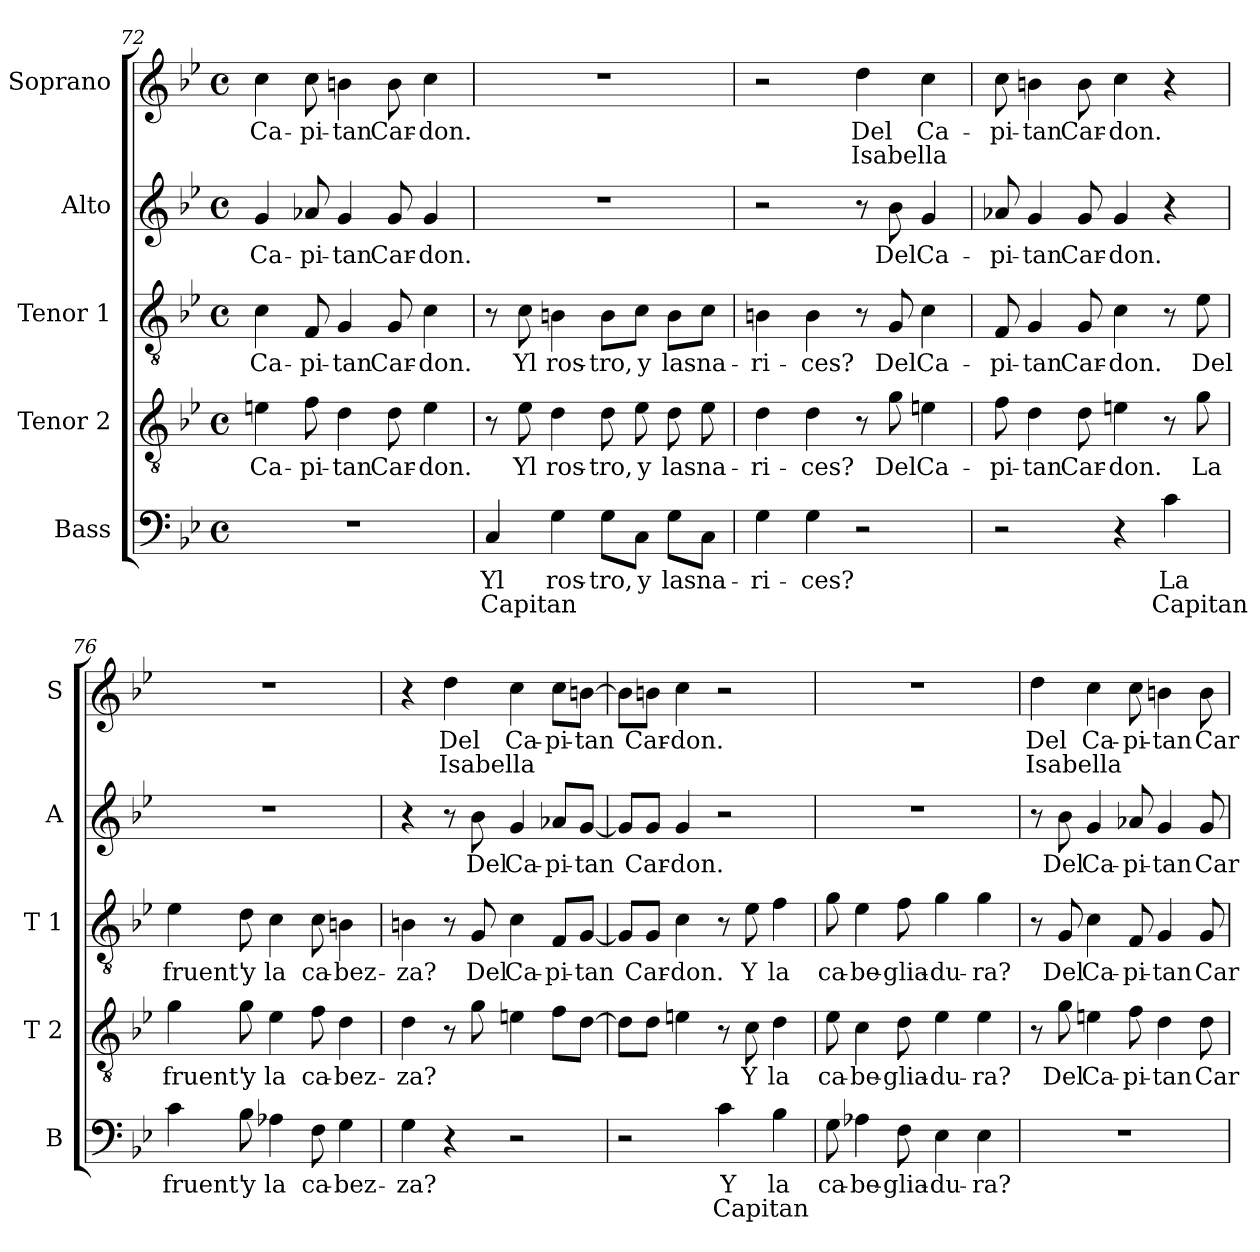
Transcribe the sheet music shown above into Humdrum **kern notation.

**kern	**text	**text	**kern	**text	**kern	**text	**kern	**text	**kern	**text	**text
*part5	*part5	*part5	*part4	*part4	*part3	*part3	*part2	*part2	*part1	*part1	*part1
*staff5	*staff5	*staff5	*staff4	*staff4	*staff3	*staff3	*staff2	*staff2	*staff1	*staff1	*staff1
*I"Bass	*	*	*I"Tenor 2	*	*I"Tenor 1	*	*I"Alto	*	*I"Soprano	*	*
*I'B	*	*	*I'T 2	*	*I'T 1	*	*I'A	*	*I'S	*	*
*clefF4	*	*	*clefGv2	*	*clefGv2	*	*clefG2	*	*clefG2	*	*
*k[b-e-]	*	*	*k[b-e-]	*	*k[b-e-]	*	*k[b-e-]	*	*k[b-e-]	*	*
*B-:	*	*	*B-:	*	*B-:	*	*B-:	*	*B-:	*	*
*M4/4	*	*	*M4/4	*	*M4/4	*	*M4/4	*	*M4/4	*	*
*met(c)	*	*	*met(c)	*	*met(c)	*	*met(c)	*	*met(c)	*	*
=72	=72	=72	=72	=72	=72	=72	=72	=72	=72	=72	=72
!	!	!	!	!LO:LY:b	!	!LO:LY:b	!	!LO:LY:b	!	!LO:LY:b	!
1r	.	.	4en\	Ca-	4c\	Ca-	4g/	Ca-	4cc\	Ca-	.
!	!	!	!	!LO:LY:b	!	!LO:LY:b	!	!LO:LY:b	!	!LO:LY:b	!
.	.	.	8f\	-pi-	8F/	-pi-	8a-X/	-pi-	8cc\	-pi-	.
!	!	!	!	!LO:LY:b	!	!LO:LY:b	!	!LO:LY:b	!	!LO:LY:b	!
.	.	.	4d\	-tan	4G/	-tan	4g/	-tan	4bn\	-tan	.
!	!	!	!	!LO:LY:b	!	!LO:LY:b	!	!LO:LY:b	!	!LO:LY:b	!
.	.	.	8d\	Car-	8G/	Car-	8g/	Car-	8b\	Car-	.
!	!	!	!	!LO:LY:b	!	!LO:LY:b	!	!LO:LY:b	!	!LO:LY:b	!
.	.	.	4e\	-don.	4c\	-don.	4g/	-don.	4cc\	-don.	.
=73	=73	=73	=73	=73	=73	=73	=73	=73	=73	=73	=73
!	!LO:LY:b	!LO:LY:a	!	!	!	!	!	!	!	!	!
4C/	Yl	Capitan	8r	.	8r	.	1r	.	1r	.	.
!	!	!	!	!LO:LY:b	!	!LO:LY:b	!	!	!	!	!
.	.	.	8e-\	Yl	8c\	Yl	.	.	.	.	.
!	!LO:LY:b	!	!	!LO:LY:b	!	!LO:LY:b	!	!	!	!	!
4G\	ros-	.	4d\	ros-	4Bn\	ros-	.	.	.	.	.
!	!LO:LY:b	!	!	!LO:LY:b	!	!LO:LY:b	!	!	!	!	!
8G\L	-tro,	.	8d\	-tro,	8B\L	-tro,	.	.	.	.	.
!	!LO:LY:b	!	!	!LO:LY:b	!	!LO:LY:b	!	!	!	!	!
8C\J	y	.	8e-\	y	8c\J	y	.	.	.	.	.
!	!LO:LY:b	!	!	!LO:LY:b	!	!LO:LY:b	!	!	!	!	!
8G\L	las	.	8d\	las	8B\L	las	.	.	.	.	.
!	!LO:LY:b	!	!	!LO:LY:b	!	!LO:LY:b	!	!	!	!	!
8C\J	na-	.	8e-\	na-	8c\J	na-	.	.	.	.	.
=74	=74	=74	=74	=74	=74	=74	=74	=74	=74	=74	=74
!	!LO:LY:b	!	!	!LO:LY:b	!	!LO:LY:b	!	!	!	!	!
4G\	-ri-	.	4d\	-ri-	4Bn\	-ri-	2r	.	2r	.	.
!	!LO:LY:b	!	!	!LO:LY:b	!	!LO:LY:b	!	!	!	!	!
4G\	-ces?	.	4d\	-ces?	4B\	-ces?	.	.	.	.	.
!	!	!	!	!	!	!	!	!	!	!LO:LY:b	!LO:LY:a
2r	.	.	8r	.	8r	.	8r	.	4dd\	Del	Isabella
!	!	!	!	!LO:LY:b	!	!LO:LY:b	!	!LO:LY:b	!	!	!
.	.	.	8g\	Del	8G/	Del	8b-\	Del	.	.	.
!	!	!	!	!LO:LY:b	!	!LO:LY:b	!	!LO:LY:b	!	!LO:LY:b	!
.	.	.	4en\	Ca-	4c\	Ca-	4g/	Ca-	4cc\	Ca-	.
!!LO:LB:g=z
=75	=75	=75	=75	=75	=75	=75	=75	=75	=75	=75	=75
!	!	!	!	!LO:LY:b	!	!LO:LY:b	!	!LO:LY:b	!	!LO:LY:b	!
2r	.	.	8f\	-pi-	8F/	-pi-	8a-X/	-pi-	8cc\	-pi-	.
!	!	!	!	!LO:LY:b	!	!LO:LY:b	!	!LO:LY:b	!	!LO:LY:b	!
.	.	.	4d\	-tan	4G/	-tan	4g/	-tan	4bn\	-tan	.
!	!	!	!	!LO:LY:b	!	!LO:LY:b	!	!LO:LY:b	!	!LO:LY:b	!
.	.	.	8d\	Car-	8G/	Car-	8g/	Car-	8b\	Car-	.
!	!	!	!	!LO:LY:b	!	!LO:LY:b	!	!LO:LY:b	!	!LO:LY:b	!
4r	.	.	4en\	-don.	4c\	-don.	4g/	-don.	4cc\	-don.	.
!	!LO:LY:b	!LO:LY:a	!	!	!	!	!	!	!	!	!
4c\	La	Capitan	8r	.	8r	.	4r	.	4r	.	.
!	!	!	!	!LO:LY:b	!	!LO:LY:b	!	!	!	!	!
.	.	.	8g\	La	8e-\	Del	.	.	.	.	.
=76	=76	=76	=76	=76	=76	=76	=76	=76	=76	=76	=76
!	!LO:LY:b	!	!	!LO:LY:b	!	!LO:LY:b	!	!	!	!	!
4c\	fruent',	.	4g\	fruent',	4e-\	fruent',	1r	.	1r	.	.
!	!LO:LY:b	!	!	!LO:LY:b	!	!LO:LY:b	!	!	!	!	!
8B-\	y	.	8g\	y	8d\	y	.	.	.	.	.
!	!LO:LY:b	!	!	!LO:LY:b	!	!LO:LY:b	!	!	!	!	!
4A-X\	la	.	4e-\	la	4c\	la	.	.	.	.	.
!	!LO:LY:b	!	!	!LO:LY:b	!	!LO:LY:b	!	!	!	!	!
8F\	ca-	.	8f\	ca-	8c\	ca-	.	.	.	.	.
!	!LO:LY:b	!	!	!LO:LY:b	!	!LO:LY:b	!	!	!	!	!
4G\	-bez-	.	4d\	-bez-	4Bn\	-bez-	.	.	.	.	.
=77	=77	=77	=77	=77	=77	=77	=77	=77	=77	=77	=77
!	!LO:LY:b	!	!	!LO:LY:b	!	!LO:LY:b	!	!	!	!	!
4G\	-za?	.	4d\	-za?	4Bn\	-za?	4r	.	4r	.	.
!	!	!	!	!	!	!	!	!	!	!LO:LY:b	!LO:LY:a
4r	.	.	8r	.	8r	.	8r	.	4dd\	Del	Isabella
!	!	!	!	!	!	!LO:LY:b	!	!LO:LY:b	!	!	!
.	.	.	8g\	.	8G/	Del	8b-\	Del	.	.	.
!	!	!	!	!	!	!LO:LY:b	!	!LO:LY:b	!	!LO:LY:b	!
2r	.	.	4en\	.	4c\	Ca-	4g/	Ca-	4cc\	Ca-	.
!	!	!	!	!	!	!LO:LY:b	!	!LO:LY:b	!	!LO:LY:b	!
.	.	.	8f\L	.	8F/L	-pi-	8a-X/L	-pi-	8cc\L	-pi-	.
!	!	!	!	!	!	!LO:LY:b	!	!LO:LY:b	!	!LO:LY:b	!
.	.	.	[8d\J	.	[8G/J	-tan	[8g/J	-tan	[8bn\J	-tan	.
=78	=78	=78	=78	=78	=78	=78	=78	=78	=78	=78	=78
2r	.	.	8d\L]	.	8G/L]	.	8g/L]	.	8b\L]	.	.
!	!	!	!	!	!	!LO:LY:b	!	!LO:LY:b	!	!LO:LY:b	!
.	.	.	8d\J	.	8G/J	Car-	8g/J	Car-	8bn\J	Car-	.
!	!	!	!	!	!	!LO:LY:b	!	!LO:LY:b	!	!LO:LY:b	!
.	.	.	4en\	.	4c\	-don.	4g/	-don.	4cc\	-don.	.
!	!LO:LY:b	!LO:LY:a	!	!	!	!	!	!	!	!	!
4c\	Y	Capitan	8r	.	8r	.	2r	.	2r	.	.
!	!	!	!	!LO:LY:b	!	!LO:LY:b	!	!	!	!	!
.	.	.	8c\	Y	8e-\	Y	.	.	.	.	.
!	!LO:LY:b	!	!	!LO:LY:b	!	!LO:LY:b	!	!	!	!	!
4B-\	la	.	4d\	la	4f\	la	.	.	.	.	.
=79	=79	=79	=79	=79	=79	=79	=79	=79	=79	=79	=79
!	!LO:LY:b	!	!	!LO:LY:b	!	!LO:LY:b	!	!	!	!	!
8G\	ca-	.	8e-\	ca-	8g\	ca-	1r	.	1r	.	.
!	!LO:LY:b	!	!	!LO:LY:b	!	!LO:LY:b	!	!	!	!	!
4A-X\	-be-	.	4c\	-be-	4e-\	-be-	.	.	.	.	.
!	!LO:LY:b	!	!	!LO:LY:b	!	!LO:LY:b	!	!	!	!	!
8F\	-glia-	.	8d\	-glia-	8f\	-glia-	.	.	.	.	.
!	!LO:LY:b	!	!	!LO:LY:b	!	!LO:LY:b	!	!	!	!	!
4E-\	-du-	.	4e-\	-du-	4g\	-du-	.	.	.	.	.
!	!LO:LY:b	!	!	!LO:LY:b	!	!LO:LY:b	!	!	!	!	!
4E-\	-ra?	.	4e-\	-ra?	4g\	-ra?	.	.	.	.	.
!!LO:PB:g=z
=80	=80	=80	=80	=80	=80	=80	=80	=80	=80	=80	=80
!	!	!	!	!	!	!	!	!	!	!LO:LY:b	!LO:LY:a
1r	.	.	8r	.	8r	.	8r	.	4dd\	Del	Isabella
!	!	!	!	!LO:LY:b	!	!LO:LY:b	!	!LO:LY:b	!	!	!
.	.	.	8g\	Del	8G/	Del	8b-\	Del	.	.	.
!	!	!	!	!LO:LY:b	!	!LO:LY:b	!	!LO:LY:b	!	!LO:LY:b	!
.	.	.	4en\	Ca-	4c\	Ca-	4g/	Ca-	4cc\	Ca-	.
!	!	!	!	!LO:LY:b	!	!LO:LY:b	!	!LO:LY:b	!	!LO:LY:b	!
.	.	.	8f\	-pi-	8F/	-pi-	8a-X/	-pi-	8cc\	-pi-	.
!	!	!	!	!LO:LY:b	!	!LO:LY:b	!	!LO:LY:b	!	!LO:LY:b	!
.	.	.	4d\	-tan	4G/	-tan	4g/	-tan	4bn\	-tan	.
!	!	!	!	!LO:LY:b	!	!LO:LY:b	!	!LO:LY:b	!	!LO:LY:b	!
.	.	.	8d\	Car-	8G/	Car-	8g/	Car-	8b\	Car-	.
=	=	=	=	=	=	=	=	=	=	=	=
*-	*-	*-	*-	*-	*-	*-	*-	*-	*-	*-	*-
